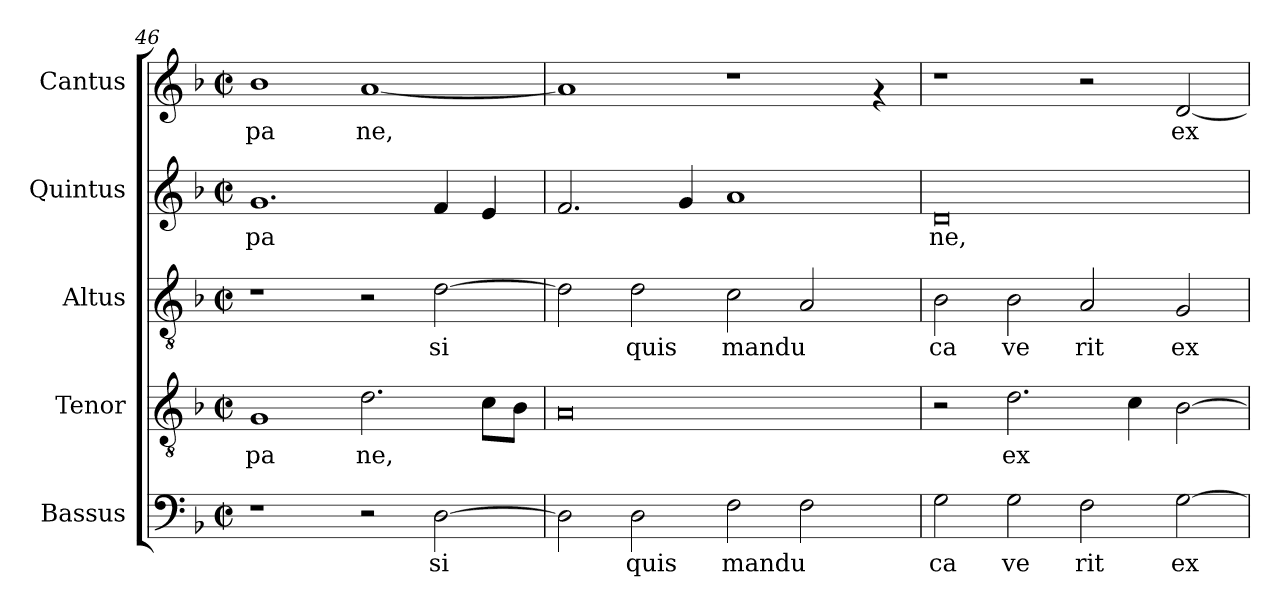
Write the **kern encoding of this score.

**kern	**text	**kern	**text	**kern	**text	**kern	**text	**kern	**text
*part5	*part5	*part4	*part4	*part3	*part3	*part2	*part2	*part1	*part1
*staff5	*staff5	*staff4	*staff4	*staff3	*staff3	*staff2	*staff2	*staff1	*staff1
*I"Bassus	*	*I"Tenor	*	*I"Altus	*	*I"Quintus	*	*I"Cantus	*
*clefF4	*	*clefGv2	*	*clefGv2	*	*clefG2	*	*clefG2	*
*k[b-]	*	*k[b-]	*	*k[b-]	*	*k[b-]	*	*k[b-]	*
*F:	*	*F:	*	*F:	*	*F:	*	*F:	*
*M2/2	*	*M2/2	*	*M2/2	*	*M2/2	*	*M2/2	*
*met(c|)	*	*met(c|)	*	*met(c|)	*	*met(c|)	*	*met(c|)	*
=46	=46	=46	=46	=46	=46	=46	=46	=46	=46
!	!	!	!LO:LY:b:cj	!	!	!	!LO:LY:b:cj	!	!LO:LY:b:cj
1r	.	1G	pa	1r	.	1.g	pa	1b-	pa
!	!	!	!LO:LY:b:cj	!	!	!	!	!	!LO:LY:b:cj
2r	.	2.d\	ne,	2r	.	.	.	[<1a	ne,
!	!LO:LY:b:cj	!	!	!	!LO:LY:b:cj	!	!LO:LY:b:cj	!	!
[>2D\	si	.	.	[>2d\	si	4f/	.	.	.
!	!	!	!LO:LY:b:cj	!	!	!	!LO:LY:b:cj	!	!
.	.	8c\L	.	.	.	4e/	.	.	.
!	!	!	!LO:LY:b:cj	!	!	!	!	!	!
.	.	8B-\J	.	.	.	.	.	.	.
=47	=47	=47	=47	=47	=47	=47	=47	=47	=47
!	!LO:LY:b:cj	!	!LO:LY:b:cj	!	!LO:LY:b:cj	!	!LO:LY:b:cj	!	!LO:LY:b:cj
2D\]	.	0A	.	2d\]	.	2.f/	.	1a]	.
!	!LO:LY:b:cj	!	!	!	!LO:LY:b:cj	!	!	!	!
2D\	quis	.	.	2d\	quis	.	.	.	.
!	!	!	!	!	!	!	!LO:LY:b:cj	!	!
.	.	.	.	.	.	4g/	.	.	.
!	!LO:LY:b:cj	!	!	!	!LO:LY:b:cj	!	!LO:LY:b:cj	!	!
2F\	mandu	.	.	2c\	mandu	1a	.	1r	.
!	!LO:LY:b:cj	!	!	!	!LO:LY:b:cj	!	!	!	!
2F\	.	.	.	2A/	.	.	.	.	.
4ryy	.	4ryy	.	4ryy	.	4ryy	.	4rf	.
=48	=48	=48	=48	=48	=48	=48	=48	=48	=48
!	!LO:LY:b:cj	!	!	!	!LO:LY:b:cj	!	!LO:LY:b:cj	!	!
2G\	ca	2r	.	2B-\	ca	0d	ne,	1r	.
!	!LO:LY:b:cj	!	!LO:LY:b:cj	!	!LO:LY:b:cj	!	!	!	!
2G\	ve	2.d\	ex	2B-\	ve	.	.	.	.
!	!LO:LY:b:cj	!	!	!	!LO:LY:b:cj	!	!	!	!
2F\	rit	.	.	2A/	rit	.	.	2r	.
!	!	!	!LO:LY:b:cj	!	!	!	!	!	!
.	.	4c\	.	.	.	.	.	.	.
!	!LO:LY:b:cj	!	!LO:LY:b:cj	!	!LO:LY:b:cj	!	!	!	!LO:LY:b:cj
[>2G\	ex	[>2B-\	.	2G/	ex	.	.	[<2d/	ex
=	=	=	=	=	=	=	=	=	=
*-	*-	*-	*-	*-	*-	*-	*-	*-	*-
